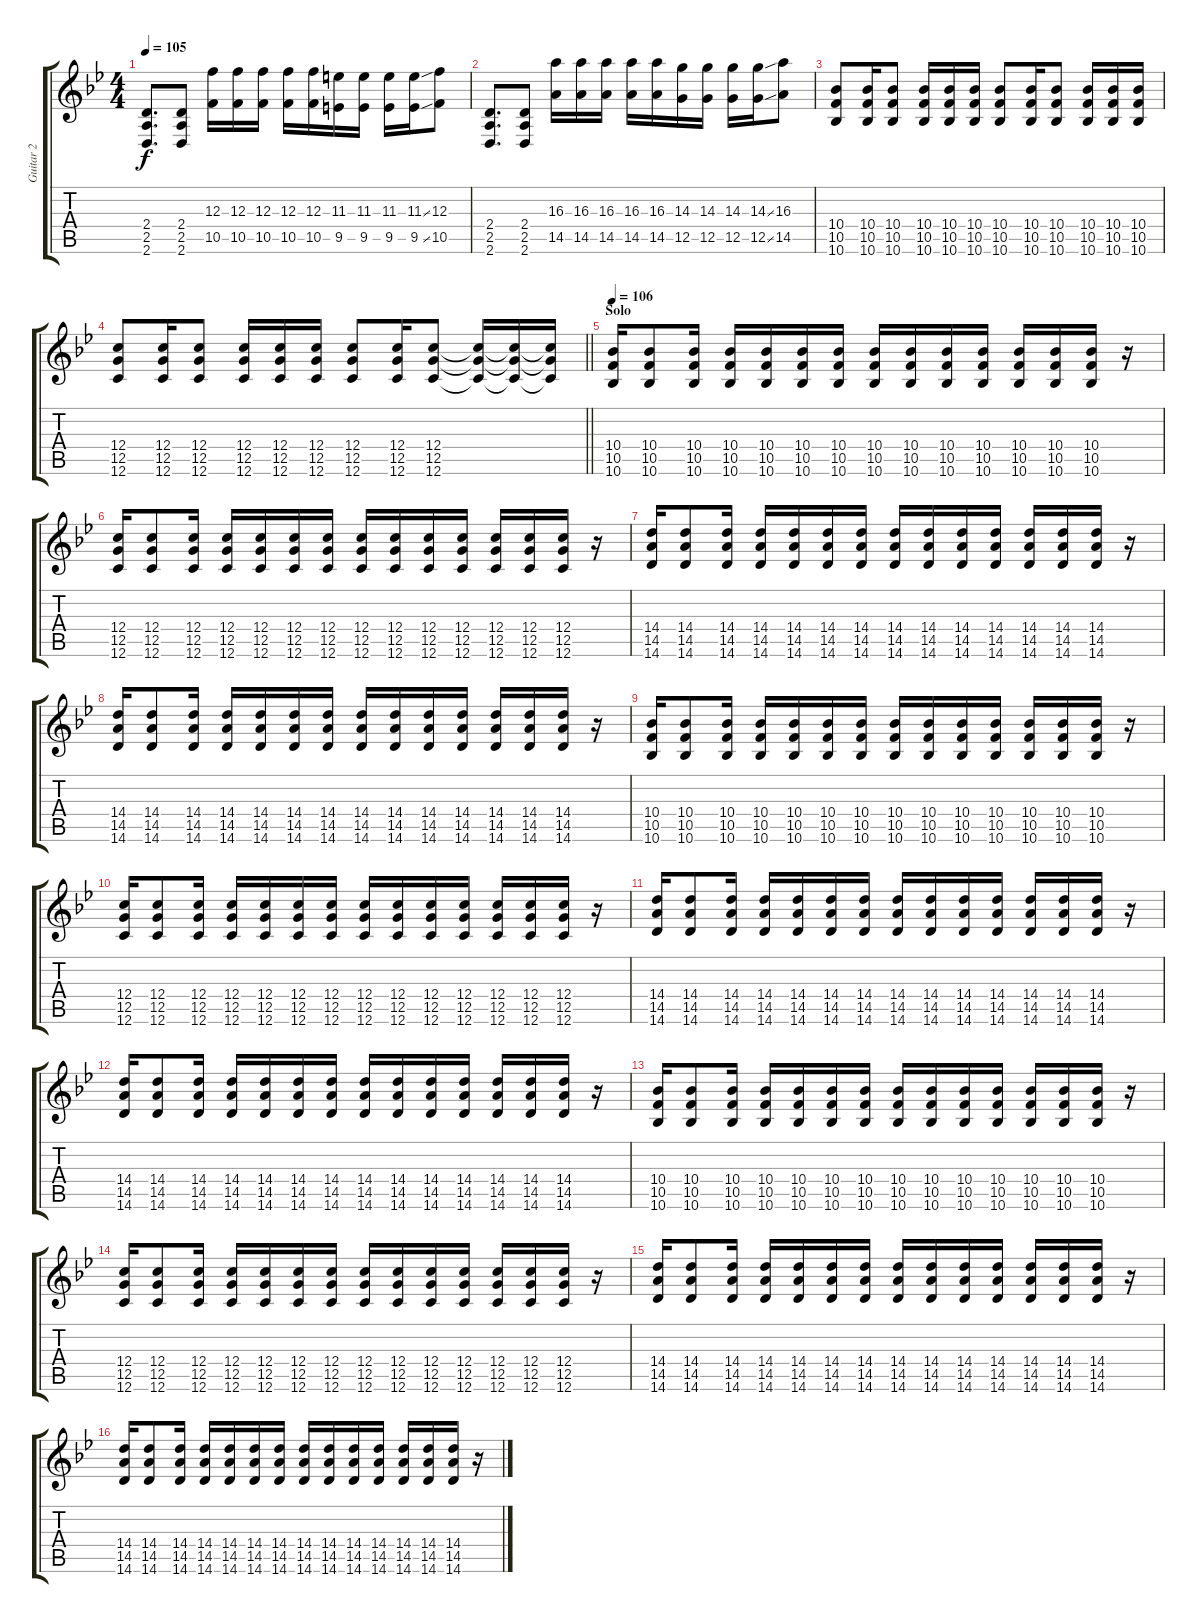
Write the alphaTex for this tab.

\track ("Guitar 2" "Guitar 2") {instrument distortionguitar}
\staff {score tabs}
\tuning (D4 A3 F3 C3 G2 C2) {hide}
\ts (4 4)
\tempo 105
\clef g2
\ks bb
(2.4 2.5 2.6).8{d dy f} (2.4 2.5 2.6).8 (12.3 10.5).16 (12.3 10.5).16 (12.3 10.5).16 (12.3 10.5).16 (12.3 10.5).16 (11.3 9.5).16 (11.3 9.5).16 (11.3 9.5).16 (11.3{ss} 9.5{ss}).16 (12.3 10.5).8 |
(2.4 2.5 2.6).8{d} (2.4 2.5 2.6).8 (16.3 14.5).16 (16.3 14.5).16 (16.3 14.5).16 (16.3 14.5).16 (16.3 14.5).16 (14.3 12.5).16 (14.3 12.5).16 (14.3 12.5).16 (14.3{ss} 12.5{ss}).16 (16.3 14.5).8 |
(10.4 10.5 10.6).8 (10.4 10.5 10.6).16 (10.4 10.5 10.6).8 (10.4 10.5 10.6).16 (10.4 10.5 10.6).16 (10.4 10.5 10.6).16 (10.4 10.5 10.6).8 (10.4 10.5 10.6).16 (10.4 10.5 10.6).8 (10.4 10.5 10.6).16 (10.4 10.5 10.6).16 (10.4 10.5 10.6).16 |
\barLineRight lightlight
(12.4 12.5 12.6).8 (12.4 12.5 12.6).16 (12.4 12.5 12.6).8 (12.4 12.5 12.6).16 (12.4 12.5 12.6).16 (12.4 12.5 12.6).16 (12.4 12.5 12.6).8 (12.4 12.5 12.6).16 (12.4 12.5 12.6).8 (12.4{t} 12.5{t} 12.6{t}).16 (12.4{t} 12.5{t} 12.6{t}).16 (12.4{t} 12.5{t} 12.6{t}).16 |
\section ("" "Solo")
\tempo 106
(10.4 10.5 10.6).16{volume 10 balance 8} (10.4 10.5 10.6).8 (10.4 10.5 10.6).16 (10.4 10.5 10.6).16 (10.4 10.5 10.6).16 (10.4 10.5 10.6).16 (10.4 10.5 10.6).16 (10.4 10.5 10.6).16 (10.4 10.5 10.6).16 (10.4 10.5 10.6).16 (10.4 10.5 10.6).16 (10.4 10.5 10.6).16 (10.4 10.5 10.6).16 (10.4 10.5 10.6).16 r.16 |
(12.4 12.5 12.6).16 (12.4 12.5 12.6).8 (12.4 12.5 12.6).16 (12.4 12.5 12.6).16 (12.4 12.5 12.6).16 (12.4 12.5 12.6).16 (12.4 12.5 12.6).16 (12.4 12.5 12.6).16 (12.4 12.5 12.6).16 (12.4 12.5 12.6).16 (12.4 12.5 12.6).16 (12.4 12.5 12.6).16 (12.4 12.5 12.6).16 (12.4 12.5 12.6).16 r.16 |
(14.4 14.5 14.6).16 (14.4 14.5 14.6).8 (14.4 14.5 14.6).16 (14.4 14.5 14.6).16 (14.4 14.5 14.6).16 (14.4 14.5 14.6).16 (14.4 14.5 14.6).16 (14.4 14.5 14.6).16 (14.4 14.5 14.6).16 (14.4 14.5 14.6).16 (14.4 14.5 14.6).16 (14.4 14.5 14.6).16 (14.4 14.5 14.6).16 (14.4 14.5 14.6).16 r.16 |
(14.4 14.5 14.6).16 (14.4 14.5 14.6).8 (14.4 14.5 14.6).16 (14.4 14.5 14.6).16 (14.4 14.5 14.6).16 (14.4 14.5 14.6).16 (14.4 14.5 14.6).16 (14.4 14.5 14.6).16 (14.4 14.5 14.6).16 (14.4 14.5 14.6).16 (14.4 14.5 14.6).16 (14.4 14.5 14.6).16 (14.4 14.5 14.6).16 (14.4 14.5 14.6).16 r.16 |
(10.4 10.5 10.6).16 (10.4 10.5 10.6).8 (10.4 10.5 10.6).16 (10.4 10.5 10.6).16 (10.4 10.5 10.6).16 (10.4 10.5 10.6).16 (10.4 10.5 10.6).16 (10.4 10.5 10.6).16 (10.4 10.5 10.6).16 (10.4 10.5 10.6).16 (10.4 10.5 10.6).16 (10.4 10.5 10.6).16 (10.4 10.5 10.6).16 (10.4 10.5 10.6).16 r.16 |
(12.4 12.5 12.6).16 (12.4 12.5 12.6).8 (12.4 12.5 12.6).16 (12.4 12.5 12.6).16 (12.4 12.5 12.6).16 (12.4 12.5 12.6).16 (12.4 12.5 12.6).16 (12.4 12.5 12.6).16 (12.4 12.5 12.6).16 (12.4 12.5 12.6).16 (12.4 12.5 12.6).16 (12.4 12.5 12.6).16 (12.4 12.5 12.6).16 (12.4 12.5 12.6).16 r.16 |
(14.4 14.5 14.6).16 (14.4 14.5 14.6).8 (14.4 14.5 14.6).16 (14.4 14.5 14.6).16 (14.4 14.5 14.6).16 (14.4 14.5 14.6).16 (14.4 14.5 14.6).16 (14.4 14.5 14.6).16 (14.4 14.5 14.6).16 (14.4 14.5 14.6).16 (14.4 14.5 14.6).16 (14.4 14.5 14.6).16 (14.4 14.5 14.6).16 (14.4 14.5 14.6).16 r.16 |
(14.4 14.5 14.6).16 (14.4 14.5 14.6).8 (14.4 14.5 14.6).16 (14.4 14.5 14.6).16 (14.4 14.5 14.6).16 (14.4 14.5 14.6).16 (14.4 14.5 14.6).16 (14.4 14.5 14.6).16 (14.4 14.5 14.6).16 (14.4 14.5 14.6).16 (14.4 14.5 14.6).16 (14.4 14.5 14.6).16 (14.4 14.5 14.6).16 (14.4 14.5 14.6).16 r.16 |
(10.4 10.5 10.6).16 (10.4 10.5 10.6).8 (10.4 10.5 10.6).16 (10.4 10.5 10.6).16 (10.4 10.5 10.6).16 (10.4 10.5 10.6).16 (10.4 10.5 10.6).16 (10.4 10.5 10.6).16 (10.4 10.5 10.6).16 (10.4 10.5 10.6).16 (10.4 10.5 10.6).16 (10.4 10.5 10.6).16 (10.4 10.5 10.6).16 (10.4 10.5 10.6).16 r.16 |
(12.4 12.5 12.6).16 (12.4 12.5 12.6).8 (12.4 12.5 12.6).16 (12.4 12.5 12.6).16 (12.4 12.5 12.6).16 (12.4 12.5 12.6).16 (12.4 12.5 12.6).16 (12.4 12.5 12.6).16 (12.4 12.5 12.6).16 (12.4 12.5 12.6).16 (12.4 12.5 12.6).16 (12.4 12.5 12.6).16 (12.4 12.5 12.6).16 (12.4 12.5 12.6).16 r.16 |
(14.4 14.5 14.6).16 (14.4 14.5 14.6).8 (14.4 14.5 14.6).16 (14.4 14.5 14.6).16 (14.4 14.5 14.6).16 (14.4 14.5 14.6).16 (14.4 14.5 14.6).16 (14.4 14.5 14.6).16 (14.4 14.5 14.6).16 (14.4 14.5 14.6).16 (14.4 14.5 14.6).16 (14.4 14.5 14.6).16 (14.4 14.5 14.6).16 (14.4 14.5 14.6).16 r.16 |
(14.4 14.5 14.6).16 (14.4 14.5 14.6).8 (14.4 14.5 14.6).16 (14.4 14.5 14.6).16 (14.4 14.5 14.6).16 (14.4 14.5 14.6).16 (14.4 14.5 14.6).16 (14.4 14.5 14.6).16 (14.4 14.5 14.6).16 (14.4 14.5 14.6).16 (14.4 14.5 14.6).16 (14.4 14.5 14.6).16 (14.4 14.5 14.6).16 (14.4 14.5 14.6).16 r.16
